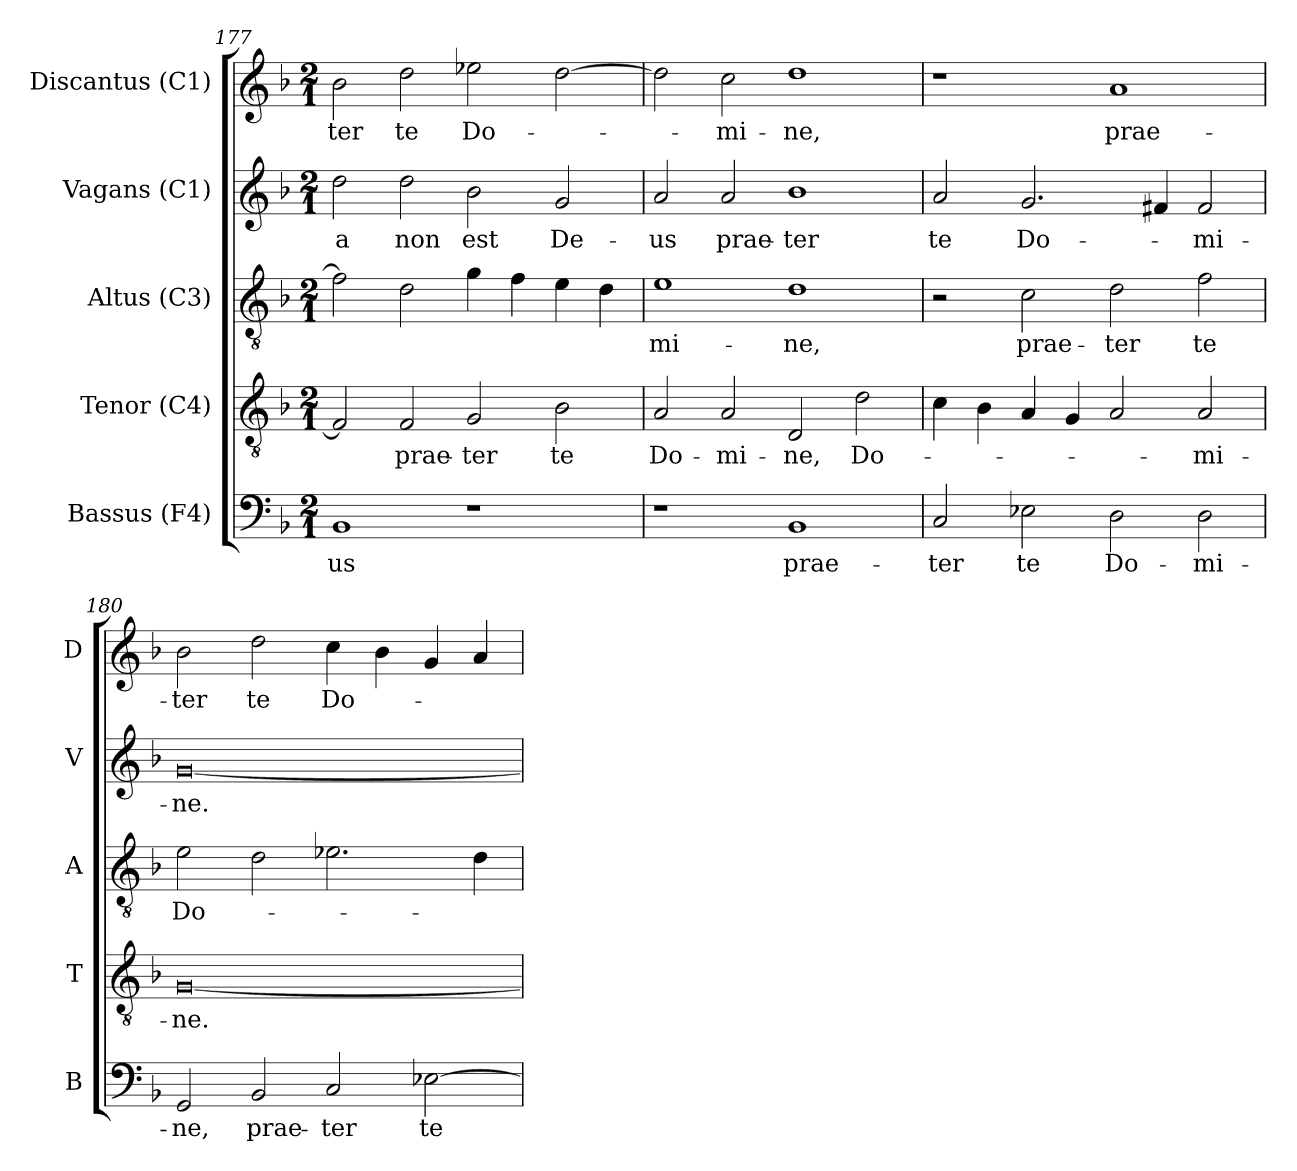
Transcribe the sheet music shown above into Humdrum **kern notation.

**kern	**text	**kern	**text	**kern	**text	**kern	**text	**kern	**text
*part5	*part5	*part4	*part4	*part3	*part3	*part2	*part2	*part1	*part1
*staff5	*staff5	*staff4	*staff4	*staff3	*staff3	*staff2	*staff2	*staff1	*staff1
*I"Bassus (F4)	*	*I"Tenor (C4)	*	*I"Altus (C3)	*	*I"Vagans (C1)	*	*I"Discantus (C1)	*
*I'B	*	*I'T	*	*I'A	*	*I'V	*	*I'D	*
*clefF4	*	*clefGv2	*	*clefGv2	*	*clefG2	*	*clefG2	*
*k[b-]	*	*k[b-]	*	*k[b-]	*	*k[b-]	*	*k[b-]	*
*F:	*	*F:	*	*F:	*	*F:	*	*F:	*
*M2/1	*	*M2/1	*	*M2/1	*	*M2/1	*	*M2/1	*
=177	=177	=177	=177	=177	=177	=177	=177	=177	=177
!	!LO:LY:b:color=#000000	!	!	!	!	!	!	!	!
!	!	!	!	!	!	!	!LO:LY:b:color=#000000	!	!
!	!	!	!	!	!	!	!	!	!LO:LY:b:color=#000000
1BB-i	-us	2Fi/]	.	2fi\]	.	2ddi\	-a	2b-i\	-ter
!	!	!	!LO:LY:b:color=#000000	!	!	!	!	!	!
!	!	!	!	!	!	!	!LO:LY:b:color=#000000	!	!
!	!	!	!	!	!	!	!	!	!LO:LY:b:color=#000000
.	.	2Fi/	prae-	2di\	.	2ddi\	non	2ddi\	te
!	!	!	!LO:LY:b:color=#000000	!	!	!	!	!	!
!	!	!	!	!	!	!	!LO:LY:b:color=#000000	!	!
!	!	!	!	!	!	!	!	!	!LO:LY:b:color=#000000
1r	.	2Gi/	-ter	4gi\	.	2b-i\	est	2ee-i\	Do-
.	.	.	.	4fi\	.	.	.	.	.
!	!	!	!LO:LY:b:color=#000000	!	!	!	!	!	!
!	!	!	!	!	!	!	!LO:LY:b:color=#000000	!	!
.	.	2B-i\	te	4ei\	.	2gi/	De-	[2ddi\	.
.	.	.	.	4di\	.	.	.	.	.
!!LO:PB:g=z
=178	=178	=178	=178	=178	=178	=178	=178	=178	=178
!	!	!	!LO:LY:b:color=#000000	!	!	!	!	!	!
!	!	!	!	!	!LO:LY:b:color=#000000	!	!	!	!
!	!	!	!	!	!	!	!LO:LY:b:color=#000000	!	!
1r	.	2Ai/	Do-	1ei	-mi-	2ai/	-us	2ddi\]	.
!	!	!	!LO:LY:b:color=#000000	!	!	!	!	!	!
!	!	!	!	!	!	!	!LO:LY:b:color=#000000	!	!
!	!	!	!	!	!	!	!	!	!LO:LY:b:color=#000000
.	.	2Ai/	-mi-	.	.	2ai/	prae-	2cci\	-mi-
!	!LO:LY:b:color=#000000	!	!	!	!	!	!	!	!
!	!	!	!LO:LY:b:color=#000000	!	!	!	!	!	!
!	!	!	!	!	!LO:LY:b:color=#000000	!	!	!	!
!	!	!	!	!	!	!	!LO:LY:b:color=#000000	!	!
!	!	!	!	!	!	!	!	!	!LO:LY:b:color=#000000
1BB-i	prae-	2Di/	-ne,	1di	-ne,	1b-i	-ter	1ddi	-ne,
!	!	!	!LO:LY:b:color=#000000	!	!	!	!	!	!
.	.	2di\	Do-	.	.	.	.	.	.
=179	=179	=179	=179	=179	=179	=179	=179	=179	=179
!	!LO:LY:b:color=#000000	!	!	!	!	!	!	!	!
!	!	!	!	!	!	!	!LO:LY:b:color=#000000	!	!
2Ci/	-ter	4ci\	.	2r	.	2ai/	te	1r	.
.	.	4B-i\	.	.	.	.	.	.	.
!	!LO:LY:b:color=#000000	!	!	!	!	!	!	!	!
!	!	!	!	!	!LO:LY:b:color=#000000	!	!	!	!
!	!	!	!	!	!	!	!LO:LY:b:color=#000000	!	!
2E-i\	te	4Ai/	.	2ci\	prae-	2.gi/	Do-	.	.
.	.	4Gi/	.	.	.	.	.	.	.
!	!LO:LY:b:color=#000000	!	!	!	!	!	!	!	!
!	!	!	!	!	!LO:LY:b:color=#000000	!	!	!	!
!	!	!	!	!	!	!	!	!	!LO:LY:b:color=#000000
2Di\	Do-	2Ai/	.	2di\	-ter	.	.	1ai	prae-
.	.	.	.	.	.	4f#i/	.	.	.
!	!LO:LY:b:color=#000000	!	!	!	!	!	!	!	!
!	!	!	!LO:LY:b:color=#000000	!	!	!	!	!	!
!	!	!	!	!	!LO:LY:b:color=#000000	!	!	!	!
!	!	!	!	!	!	!	!LO:LY:b:color=#000000	!	!
2Di\	-mi-	2Ai/	-mi-	2fi\	te	2f#i/	-mi-	.	.
=180	=180	=180	=180	=180	=180	=180	=180	=180	=180
!	!LO:LY:b:color=#000000	!	!	!	!	!	!	!	!
!	!	!	!LO:LY:b:color=#000000	!	!	!	!	!	!
!	!	!	!	!	!LO:LY:b:color=#000000	!	!	!	!
!	!	!	!	!	!	!	!LO:LY:b:color=#000000	!	!
!	!	!	!	!	!	!	!	!	!LO:LY:b:color=#000000
2GGi/	-ne,	[0Gi	-ne.	2ei\	Do-	[0gi	-ne.	2b-i\	-ter
!	!LO:LY:b:color=#000000	!	!	!	!	!	!	!	!
!	!	!	!	!	!	!	!	!	!LO:LY:b:color=#000000
2BB-i/	prae-	.	.	2di\	.	.	.	2ddi\	te
!	!LO:LY:b:color=#000000	!	!	!	!	!	!	!	!
!	!	!	!	!	!	!	!	!	!LO:LY:b:color=#000000
2Ci/	-ter	.	.	2.e-Xi\	.	.	.	4cci\	Do-
.	.	.	.	.	.	.	.	4b-i\	.
!	!LO:LY:b:color=#000000	!	!	!	!	!	!	!	!
[2E-i\	te	.	.	.	.	.	.	4gi/	.
.	.	.	.	4di\	.	.	.	4ai/	.
=	=	=	=	=	=	=	=	=	=
*-	*-	*-	*-	*-	*-	*-	*-	*-	*-
